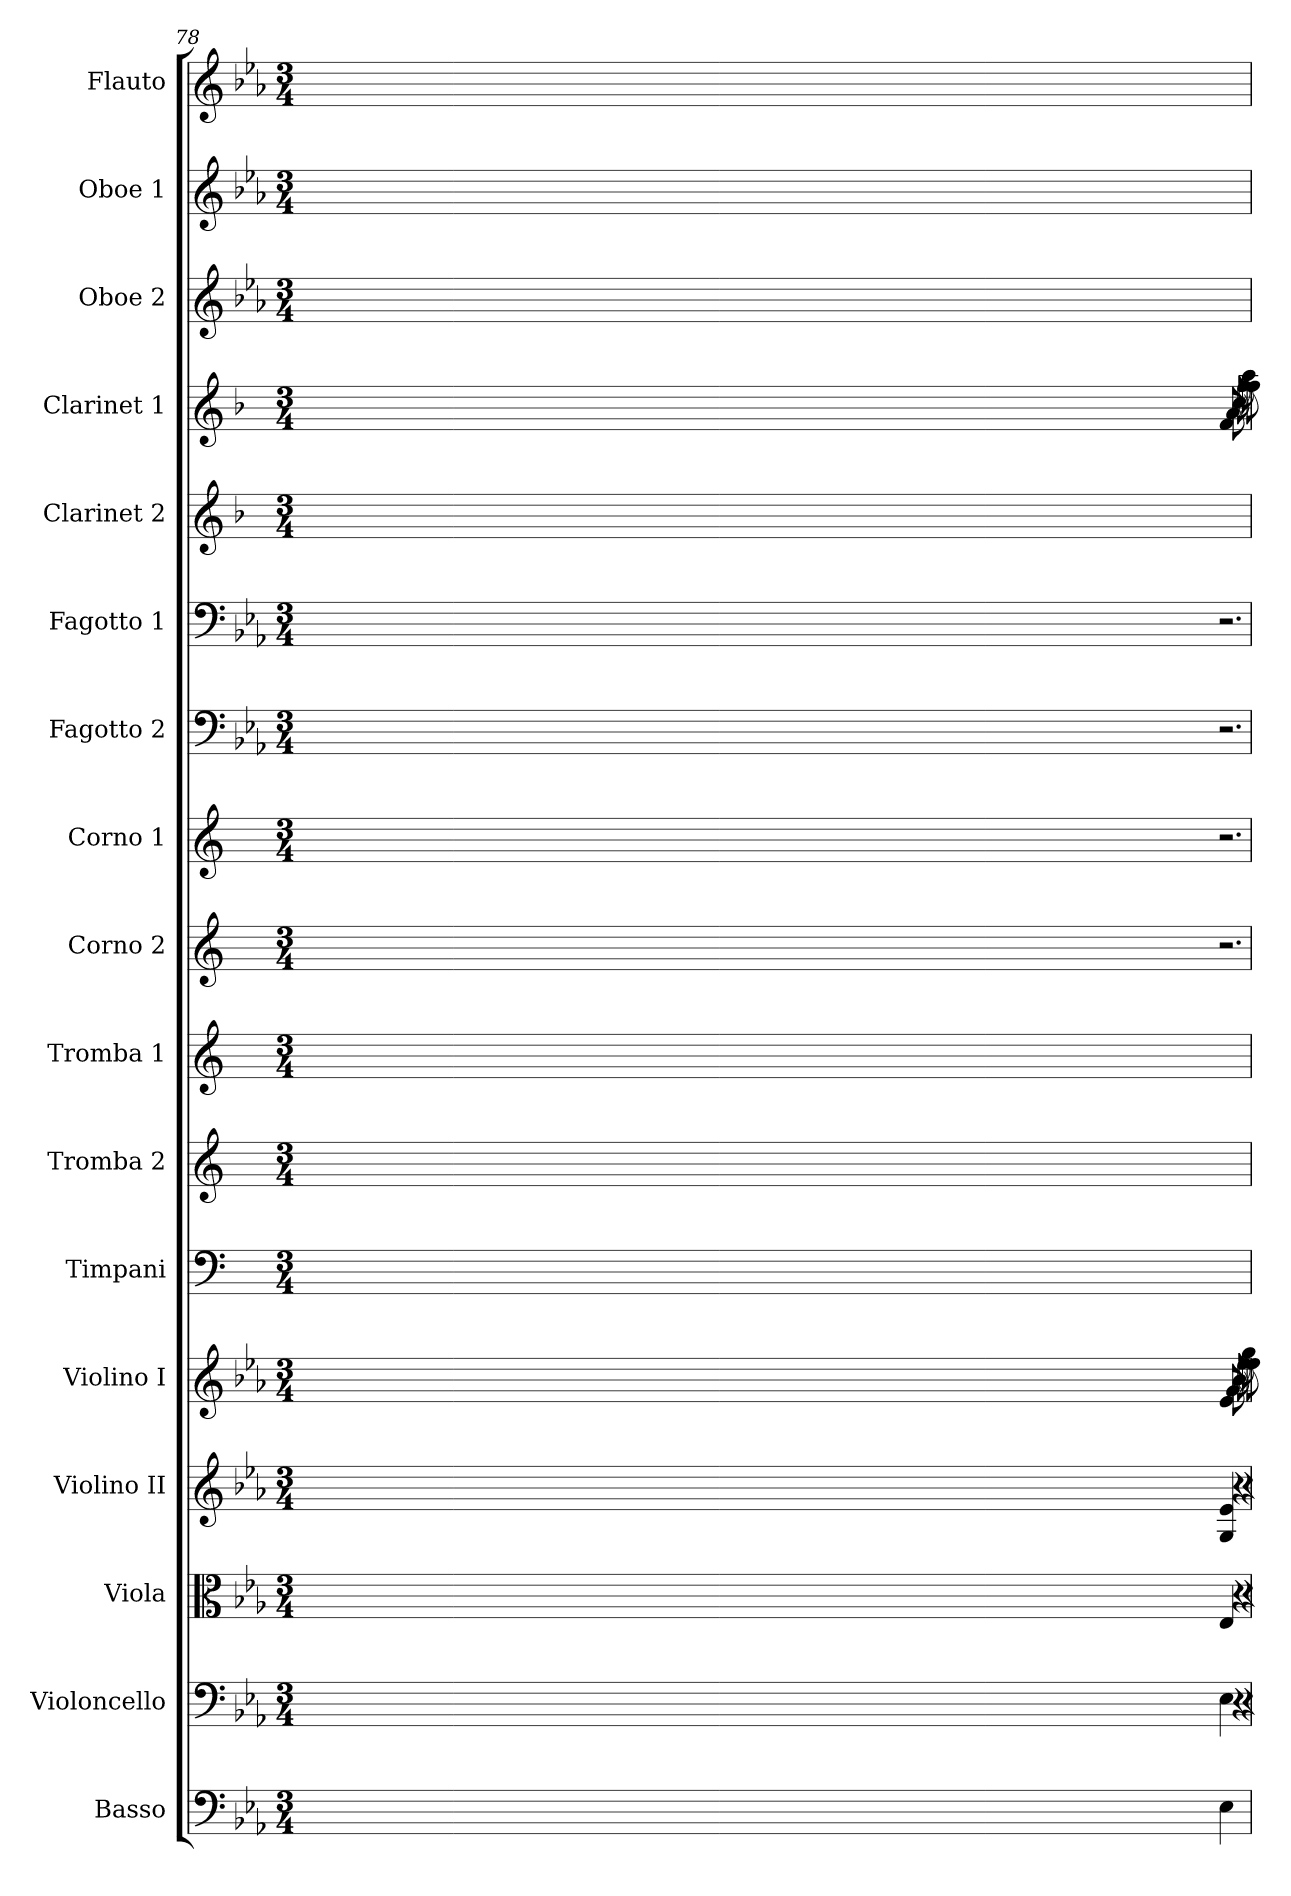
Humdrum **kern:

**kern	**kern	**kern	**kern	**kern	**kern	**kern	**kern	**kern	**kern	**kern	**kern	**kern	**kern	**kern	**kern	**kern
*part17	*part16	*part15	*part14	*part13	*part12	*part11	*part10	*part9	*part8	*part7	*part6	*part5	*part4	*part3	*part2	*part1
*staff17	*staff16	*staff15	*staff14	*staff13	*staff12	*staff11	*staff10	*staff9	*staff8	*staff7	*staff6	*staff5	*staff4	*staff3	*staff2	*staff1
*I"Basso	*I"Violoncello	*I"Viola	*I"Violino II	*I"Violino I	*I"Timpani	*I"Tromba 2	*I"Tromba 1	*I"Corno 2	*I"Corno 1	*I"Fagotto 2	*I"Fagotto 1	*I"Clarinet 2	*I"Clarinet 1	*I"Oboe 2	*I"Oboe 1	*I"Flauto
*	*I'Vc	*I'Vla	*I'Vln	*I'Vln	*	*	*	*	*	*	*	*I'Cl	*I'Cl	*I'Ob	*I'Ob	*I'Fl
*clefF4	*clefF4	*clefC3	*clefG2	*clefG2	*clefF4	*clefG2	*clefG2	*clefG2	*clefG2	*clefF4	*clefF4	*clefG2	*clefG2	*clefG2	*clefG2	*clefG2
*ITrd7c12	*	*	*	*	*	*ITrd-2c-3	*ITrd-2c-3	*ITrd5c9	*ITrd5c9	*	*	*ITrd1c2	*ITrd1c2	*	*	*
*k[b-e-a-]	*k[b-e-a-]	*k[b-e-a-]	*k[b-e-a-]	*k[b-e-a-]	*	*	*	*	*	*k[b-e-a-]	*k[b-e-a-]	*k[b-e-a-]	*k[b-e-a-]	*k[b-e-a-]	*k[b-e-a-]	*k[b-e-a-]
*M3/4	*M3/4	*M3/4	*M3/4	*M3/4	*M3/4	*M3/4	*M3/4	*M3/4	*M3/4	*M3/4	*M3/4	*M3/4	*M3/4	*M3/4	*M3/4	*M3/4
=78	=78	=78	=78	=78	=78	=78	=78	=78	=78	=78	=78	=78	=78	=78	=78	=78
1ryy	1ryy	1ryy	1ryy	1ryy	1ryy	1ryy	1ryy	1ryy	1ryy	1ryy	1ryy	1ryy	1ryy	1ryy	1ryy	1ryy
1ryy	1ryy	1ryy	1ryy	1ryy	1ryy	1ryy	1ryy	1ryy	1ryy	1ryy	1ryy	1ryy	1ryy	1ryy	1ryy	1ryy
1ryy	1ryy	1ryy	1ryy	1ryy	1ryy	1ryy	1ryy	1ryy	1ryy	1ryy	1ryy	1ryy	1ryy	1ryy	1ryy	1ryy
1ryy	1ryy	1ryy	1ryy	1ryy	1ryy	1ryy	1ryy	1ryy	1ryy	1ryy	1ryy	1ryy	1ryy	1ryy	1ryy	1ryy
1ryy	1ryy	1ryy	1ryy	1ryy	1ryy	1ryy	1ryy	1ryy	1ryy	1ryy	1ryy	1ryy	1ryy	1ryy	1ryy	1ryy
1ryy	1ryy	1ryy	1ryy	1ryy	1ryy	1ryy	1ryy	1ryy	1ryy	1ryy	1ryy	1ryy	1ryy	1ryy	1ryy	1ryy
1ryy	1ryy	1ryy	1ryy	1ryy	1ryy	1ryy	1ryy	1ryy	1ryy	1ryy	1ryy	1ryy	1ryy	1ryy	1ryy	1ryy
1ryy	1ryy	1ryy	1ryy	1ryy	1ryy	1ryy	1ryy	1ryy	1ryy	1ryy	1ryy	1ryy	1ryy	1ryy	1ryy	1ryy
1ryy	1ryy	1ryy	1ryy	1ryy	1ryy	1ryy	1ryy	1ryy	1ryy	1ryy	1ryy	1ryy	1ryy	1ryy	1ryy	1ryy
1ryy	1ryy	1ryy	1ryy	1ryy	1ryy	1ryy	1ryy	1ryy	1ryy	1ryy	1ryy	1ryy	1ryy	1ryy	1ryy	1ryy
1ryy	1ryy	1ryy	1ryy	1ryy	1ryy	1ryy	1ryy	1ryy	1ryy	1ryy	1ryy	1ryy	1ryy	1ryy	1ryy	1ryy
1ryy	1ryy	1ryy	1ryy	1ryy	1ryy	1ryy	1ryy	1ryy	1ryy	1ryy	1ryy	1ryy	1ryy	1ryy	1ryy	1ryy
1ryy	1ryy	1ryy	1ryy	1ryy	1ryy	1ryy	1ryy	1ryy	1ryy	1ryy	1ryy	1ryy	1ryy	1ryy	1ryy	1ryy
1ryy	1ryy	1ryy	1ryy	1ryy	1ryy	1ryy	1ryy	1ryy	1ryy	1ryy	1ryy	1ryy	1ryy	1ryy	1ryy	1ryy
1ryy	1ryy	1ryy	1ryy	1ryy	1ryy	1ryy	1ryy	1ryy	1ryy	1ryy	1ryy	1ryy	1ryy	1ryy	1ryy	1ryy
1ryy	1ryy	1ryy	1ryy	1ryy	1ryy	1ryy	1ryy	1ryy	1ryy	1ryy	1ryy	1ryy	1ryy	1ryy	1ryy	1ryy
1ryy	1ryy	1ryy	1ryy	1ryy	1ryy	1ryy	1ryy	1ryy	1ryy	1ryy	1ryy	1ryy	1ryy	1ryy	1ryy	1ryy
1ryy	1ryy	1ryy	1ryy	1ryy	1ryy	1ryy	1ryy	1ryy	1ryy	1ryy	1ryy	1ryy	1ryy	1ryy	1ryy	1ryy
1ryy	1ryy	1ryy	1ryy	1ryy	1ryy	1ryy	1ryy	1ryy	1ryy	1ryy	1ryy	1ryy	1ryy	1ryy	1ryy	1ryy
1ryy	1ryy	1ryy	1ryy	1ryy	1ryy	1ryy	1ryy	1ryy	1ryy	1ryy	1ryy	1ryy	1ryy	1ryy	1ryy	1ryy
1ryy	1ryy	1ryy	1ryy	1ryy	1ryy	1ryy	1ryy	1ryy	1ryy	1ryy	1ryy	1ryy	1ryy	1ryy	1ryy	1ryy
1ryy	1ryy	1ryy	1ryy	1ryy	1ryy	1ryy	1ryy	1ryy	1ryy	1ryy	1ryy	1ryy	1ryy	1ryy	1ryy	1ryy
1ryy	1ryy	1ryy	1ryy	1ryy	1ryy	1ryy	1ryy	1ryy	1ryy	1ryy	1ryy	1ryy	1ryy	1ryy	1ryy	1ryy
1ryy	1ryy	1ryy	1ryy	1ryy	1ryy	1ryy	1ryy	1ryy	1ryy	1ryy	1ryy	1ryy	1ryy	1ryy	1ryy	1ryy
1ryy	1ryy	1ryy	1ryy	1ryy	1ryy	1ryy	1ryy	1ryy	1ryy	1ryy	1ryy	1ryy	1ryy	1ryy	1ryy	1ryy
1ryy	1ryy	1ryy	1ryy	1ryy	1ryy	1ryy	1ryy	1ryy	1ryy	1ryy	1ryy	1ryy	1ryy	1ryy	1ryy	1ryy
1ryy	1ryy	1ryy	1ryy	1ryy	1ryy	1ryy	1ryy	1ryy	1ryy	1ryy	1ryy	1ryy	1ryy	1ryy	1ryy	1ryy
1ryy	1ryy	1ryy	1ryy	1ryy	1ryy	1ryy	1ryy	1ryy	1ryy	1ryy	1ryy	1ryy	1ryy	1ryy	1ryy	1ryy
1ryy	1ryy	1ryy	1ryy	1ryy	1ryy	1ryy	1ryy	1ryy	1ryy	1ryy	1ryy	1ryy	1ryy	1ryy	1ryy	1ryy
1ryy	1ryy	1ryy	1ryy	1ryy	1ryy	1ryy	1ryy	1ryy	1ryy	1ryy	1ryy	1ryy	1ryy	1ryy	1ryy	1ryy
1ryy	1ryy	1ryy	1ryy	1ryy	1ryy	1ryy	1ryy	1ryy	1ryy	1ryy	1ryy	1ryy	1ryy	1ryy	1ryy	1ryy
1ryy	1ryy	1ryy	1ryy	1ryy	1ryy	1ryy	1ryy	1ryy	1ryy	1ryy	1ryy	1ryy	1ryy	1ryy	1ryy	1ryy
1ryy	1ryy	1ryy	1ryy	1ryy	1ryy	1ryy	1ryy	1ryy	1ryy	1ryy	1ryy	1ryy	1ryy	1ryy	1ryy	1ryy
1ryy	1ryy	1ryy	1ryy	1ryy	1ryy	1ryy	1ryy	1ryy	1ryy	1ryy	1ryy	1ryy	1ryy	1ryy	1ryy	1ryy
1ryy	1ryy	1ryy	1ryy	1ryy	1ryy	1ryy	1ryy	1ryy	1ryy	1ryy	1ryy	1ryy	1ryy	1ryy	1ryy	1ryy
1ryy	1ryy	1ryy	1ryy	1ryy	1ryy	1ryy	1ryy	1ryy	1ryy	1ryy	1ryy	1ryy	1ryy	1ryy	1ryy	1ryy
1ryy	1ryy	1ryy	1ryy	1ryy	1ryy	1ryy	1ryy	1ryy	1ryy	1ryy	1ryy	1ryy	1ryy	1ryy	1ryy	1ryy
1ryy	1ryy	1ryy	1ryy	1ryy	1ryy	1ryy	1ryy	1ryy	1ryy	1ryy	1ryy	1ryy	1ryy	1ryy	1ryy	1ryy
1ryy	1ryy	1ryy	1ryy	1ryy	1ryy	1ryy	1ryy	1ryy	1ryy	1ryy	1ryy	1ryy	1ryy	1ryy	1ryy	1ryy
1ryy	1ryy	1ryy	1ryy	1ryy	1ryy	1ryy	1ryy	1ryy	1ryy	1ryy	1ryy	1ryy	1ryy	1ryy	1ryy	1ryy
1ryy	1ryy	1ryy	1ryy	1ryy	1ryy	1ryy	1ryy	1ryy	1ryy	1ryy	1ryy	1ryy	1ryy	1ryy	1ryy	1ryy
1ryy	1ryy	1ryy	1ryy	1ryy	1ryy	1ryy	1ryy	1ryy	1ryy	1ryy	1ryy	1ryy	1ryy	1ryy	1ryy	1ryy
1ryy	1ryy	1ryy	1ryy	1ryy	1ryy	1ryy	1ryy	1ryy	1ryy	1ryy	1ryy	1ryy	1ryy	1ryy	1ryy	1ryy
1ryy	1ryy	1ryy	1ryy	1ryy	1ryy	1ryy	1ryy	1ryy	1ryy	1ryy	1ryy	1ryy	1ryy	1ryy	1ryy	1ryy
1ryy	1ryy	1ryy	1ryy	1ryy	1ryy	1ryy	1ryy	1ryy	1ryy	1ryy	1ryy	1ryy	1ryy	1ryy	1ryy	1ryy
1ryy	1ryy	1ryy	1ryy	1ryy	1ryy	1ryy	1ryy	1ryy	1ryy	1ryy	1ryy	1ryy	1ryy	1ryy	1ryy	1ryy
1ryy	1ryy	1ryy	1ryy	1ryy	1ryy	1ryy	1ryy	1ryy	1ryy	1ryy	1ryy	1ryy	1ryy	1ryy	1ryy	1ryy
1ryy	1ryy	1ryy	1ryy	1ryy	1ryy	1ryy	1ryy	1ryy	1ryy	1ryy	1ryy	1ryy	1ryy	1ryy	1ryy	1ryy
1ryy	1ryy	1ryy	1ryy	1ryy	1ryy	1ryy	1ryy	1ryy	1ryy	1ryy	1ryy	1ryy	1ryy	1ryy	1ryy	1ryy
1ryy	1ryy	1ryy	1ryy	1ryy	1ryy	1ryy	1ryy	1ryy	1ryy	1ryy	1ryy	1ryy	1ryy	1ryy	1ryy	1ryy
1ryy	1ryy	1ryy	1ryy	1ryy	1ryy	1ryy	1ryy	1ryy	1ryy	1ryy	1ryy	1ryy	1ryy	1ryy	1ryy	1ryy
1ryy	1ryy	1ryy	1ryy	1ryy	1ryy	1ryy	1ryy	1ryy	1ryy	1ryy	1ryy	1ryy	1ryy	1ryy	1ryy	1ryy
1ryy	1ryy	1ryy	1ryy	1ryy	1ryy	1ryy	1ryy	1ryy	1ryy	1ryy	1ryy	1ryy	1ryy	1ryy	1ryy	1ryy
1ryy	1ryy	1ryy	1ryy	1ryy	1ryy	1ryy	1ryy	1ryy	1ryy	1ryy	1ryy	1ryy	1ryy	1ryy	1ryy	1ryy
1ryy	1ryy	1ryy	1ryy	1ryy	1ryy	1ryy	1ryy	1ryy	1ryy	1ryy	1ryy	1ryy	1ryy	1ryy	1ryy	1ryy
4ryy	4ryy	4ryy	4ryy	4ryy	4ryy	4ryy	4ryy	4ryy	4ryy	4ryy	4ryy	4ryy	4ryy	4ryy	4ryy	4ryy
8.ryy	8.ryy	8.ryy	8.ryy	8.ryy	8.ryy	8.ryy	8.ryy	8.ryy	8.ryy	8.ryy	8.ryy	8.ryy	8.ryy	8.ryy	8.ryy	8.ryy
4EE-	4E-	4E-	4G 4e-	8e-	2.ryy	2.ryy	2.ryy	2.r	2.r	2.r	2.r	2.ryy	8e-	2.ryy	2.ryy	2.ryy
.	.	.	.	8g	.	.	.	.	.	.	.	.	8g	.	.	.
4ryy	4r	4r	4r	8b-	.	.	.	.	.	.	.	.	8b-	.	.	.
.	.	.	.	8ee-	.	.	.	.	.	.	.	.	8ee-	.	.	.
4ryy	4r	4r	4r	8gg	.	.	.	.	.	.	.	.	8gg	.	.	.
.	.	.	.	8ee-	.	.	.	.	.	.	.	.	8ee-	.	.	.
=	=	=	=	=	=	=	=	=	=	=	=	=	=	=	=	=
*-	*-	*-	*-	*-	*-	*-	*-	*-	*-	*-	*-	*-	*-	*-	*-	*-
